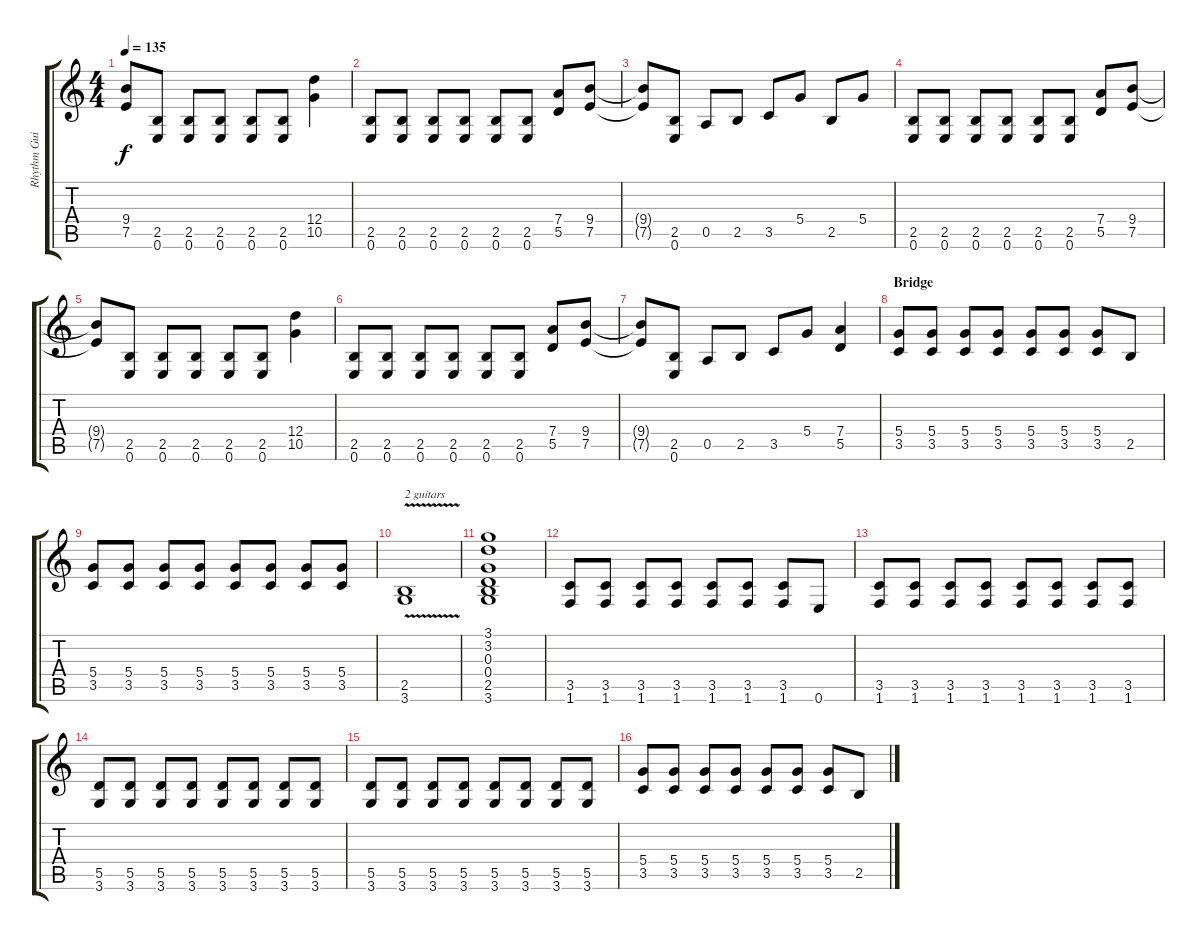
\track ("Rhythm Guitar" "Rhythm Gui") {instrument distortionguitar}
\staff {score tabs}
\tuning (E4 B3 G3 D3 A2 E2) {hide}
\ts (4 4)
\tempo 135
\clef g2
\ks c
(9.4{t} 7.5{t}).8{dy f} (2.5 0.6).8 (2.5 0.6).8 (2.5 0.6).8 (2.5 0.6).8 (2.5 0.6).8 (12.4 10.5).4 |
(2.5 0.6).8 (2.5 0.6).8 (2.5 0.6).8 (2.5 0.6).8 (2.5 0.6).8 (2.5 0.6).8 (7.4 5.5).8 (9.4 7.5).8 |
(9.4{t} 7.5{t}).8 (2.5 0.6).8 0.5.8 2.5.8 3.5.8 5.4.8 2.5.8 5.4.8 |
(2.5 0.6).8 (2.5 0.6).8 (2.5 0.6).8 (2.5 0.6).8 (2.5 0.6).8 (2.5 0.6).8 (7.4 5.5).8 (9.4 7.5).8 |
(9.4{t} 7.5{t}).8 (2.5 0.6).8 (2.5 0.6).8 (2.5 0.6).8 (2.5 0.6).8 (2.5 0.6).8 (12.4 10.5).4 |
(2.5 0.6).8 (2.5 0.6).8 (2.5 0.6).8 (2.5 0.6).8 (2.5 0.6).8 (2.5 0.6).8 (7.4 5.5).8 (9.4 7.5).8 |
(9.4{t} 7.5{t}).8 (2.5 0.6).8 0.5.8 2.5.8 3.5.8 5.4.8 (7.4 5.5).4 |
\section ("" "Bridge")
(5.4 3.5).8 (5.4 3.5).8 (5.4 3.5).8 (5.4 3.5).8 (5.4 3.5).8 (5.4 3.5).8 (5.4 3.5).8 2.5.8 |
(5.4 3.5).8 (5.4 3.5).8 (5.4 3.5).8 (5.4 3.5).8 (5.4 3.5).8 (5.4 3.5).8 (5.4 3.5).8 (5.4 3.5).8 |
(2.5{v} 3.6{v}).1{txt "2 guitars"} |
(3.1 3.2 0.3 0.4 2.5 3.6).1 |
(3.5 1.6).8 (3.5 1.6).8 (3.5 1.6).8 (3.5 1.6).8 (3.5 1.6).8 (3.5 1.6).8 (3.5 1.6).8 0.6.8 |
(3.5 1.6).8 (3.5 1.6).8 (3.5 1.6).8 (3.5 1.6).8 (3.5 1.6).8 (3.5 1.6).8 (3.5 1.6).8 (3.5 1.6).8 |
(5.5 3.6).8 (5.5 3.6).8 (5.5 3.6).8 (5.5 3.6).8 (5.5 3.6).8 (5.5 3.6).8 (5.5 3.6).8 (5.5 3.6).8 |
(5.5 3.6).8 (5.5 3.6).8 (5.5 3.6).8 (5.5 3.6).8 (5.5 3.6).8 (5.5 3.6).8 (5.5 3.6).8 (5.5 3.6).8 |
(5.4 3.5).8 (5.4 3.5).8 (5.4 3.5).8 (5.4 3.5).8 (5.4 3.5).8 (5.4 3.5).8 (5.4 3.5).8 2.5.8
